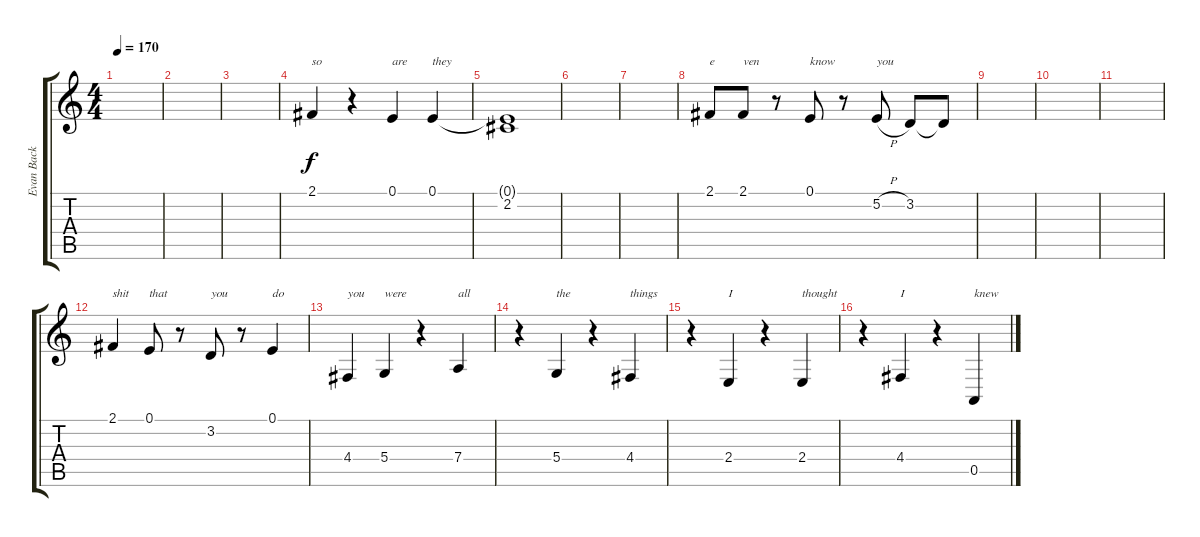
\track ("Evan Back Vocals" "Evan Back ") {instrument lead6voice}
\staff {score tabs}
\tuning (E4 B3 G3 D3 A2 E2) {hide}
\ts (4 4)
\tempo 170
\clef g2
\ks c
|
|
|
2.1.4{txt "so"} r.4 0.1.4{txt "are"} 0.1.4{txt "they"} |
(0.1{t} 2.2).1 |
|
|
2.1.8{txt "e"} 2.1.8{txt "ven"} r.8 0.1.8{txt "know"} r.8 5.2{h}.8{txt "you"} 3.2.8 3.2{t}.8 |
|
|
|
2.1.4{txt "shit"} 0.1.8{txt "that"} r.8 3.2.8{txt "you"} r.8 0.1.4{txt "do"} |
4.4.4{txt "you"} 5.4.4{txt "were"} r.4 7.4.4{txt "all"} |
r.4 5.4.4{txt "the"} r.4 4.4.4{txt "things"} |
r.4 2.4.4{txt "I"} r.4 2.4.4{txt "thought"} |
r.4 4.4.4{txt "I"} r.4 0.5.4{txt "knew"}
